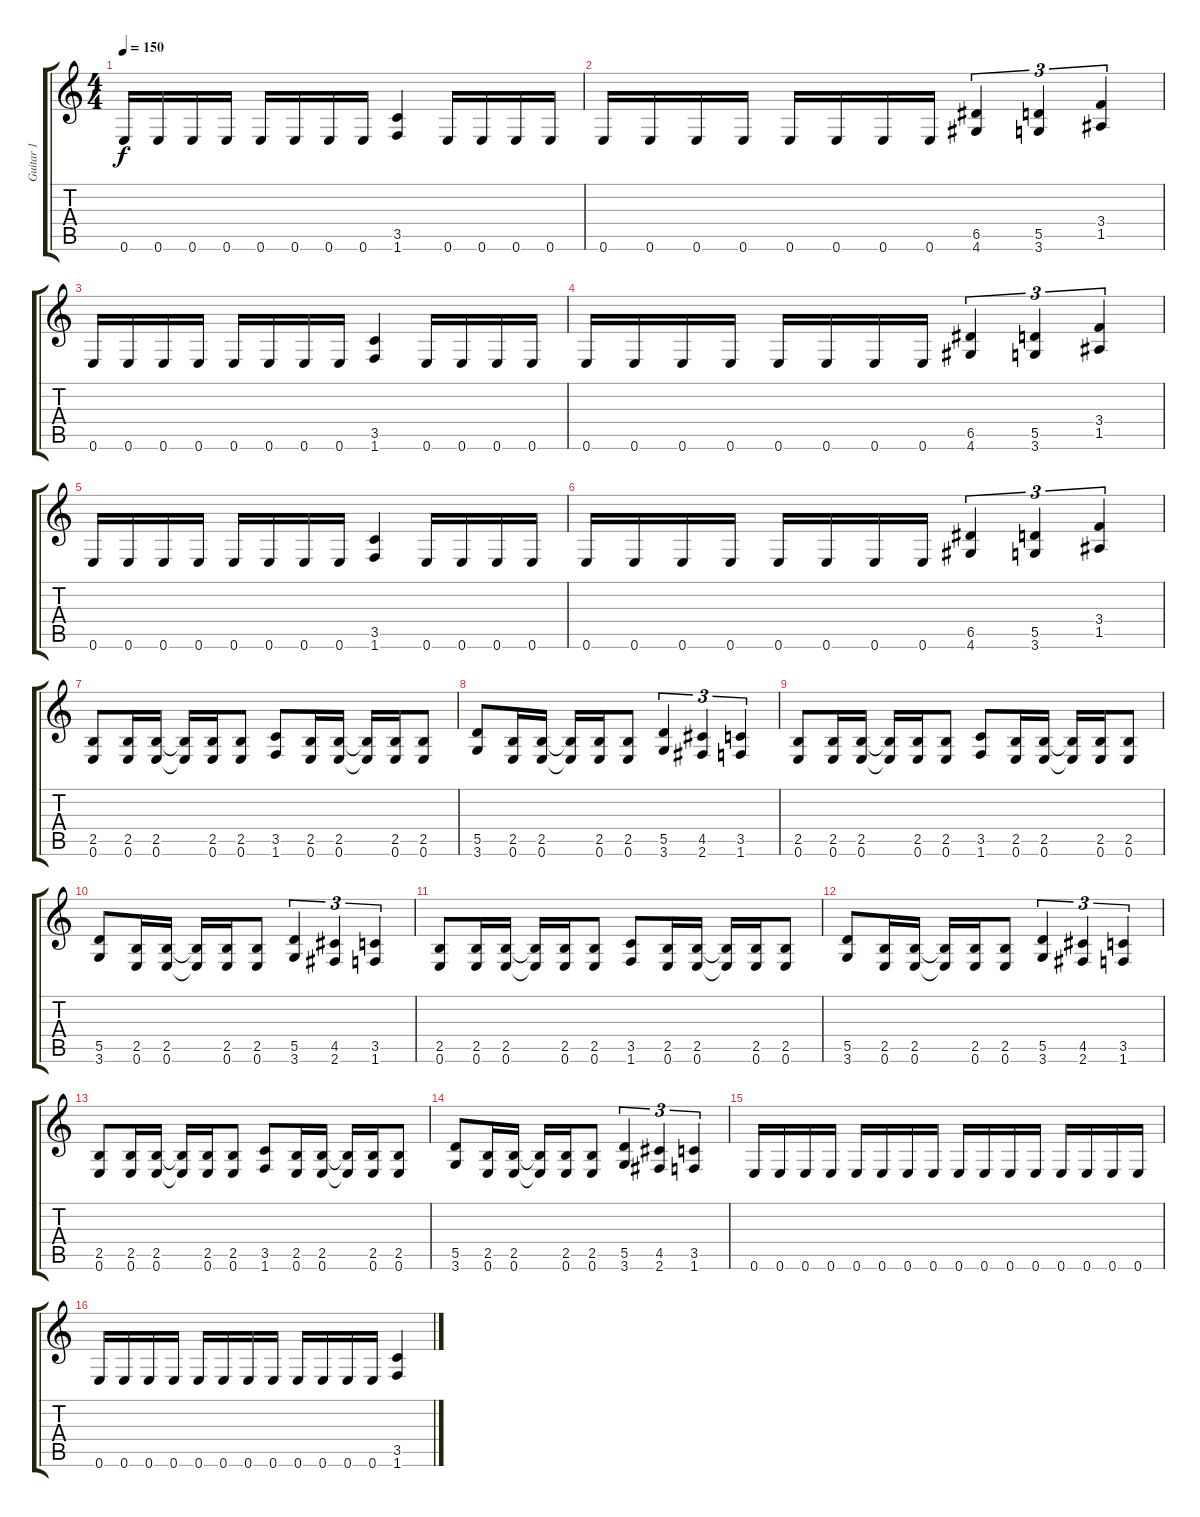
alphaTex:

\track ("Guitar 1" "Guitar 1") {instrument distortionguitar}
\staff {score tabs}
\tuning (E4 B3 G3 D3 A2 E2) {hide}
\ts (4 4)
\tempo 150
\clef g2
\ks c
0.6.16{dy f} 0.6.16 0.6.16 0.6.16 0.6.16 0.6.16 0.6.16 0.6.16 (3.5 1.6).4 0.6.16 0.6.16 0.6.16 0.6.16 |
0.6.16 0.6.16 0.6.16 0.6.16 0.6.16 0.6.16 0.6.16 0.6.16 (6.5 4.6).4{tu (3 2)} (5.5 3.6).4{tu (3 2)} (3.4 1.5).4{tu (3 2)} |
0.6.16 0.6.16 0.6.16 0.6.16 0.6.16 0.6.16 0.6.16 0.6.16 (3.5 1.6).4 0.6.16 0.6.16 0.6.16 0.6.16 |
0.6.16 0.6.16 0.6.16 0.6.16 0.6.16 0.6.16 0.6.16 0.6.16 (6.5 4.6).4{tu (3 2)} (5.5 3.6).4{tu (3 2)} (3.4 1.5).4{tu (3 2)} |
0.6.16 0.6.16 0.6.16 0.6.16 0.6.16 0.6.16 0.6.16 0.6.16 (3.5 1.6).4 0.6.16 0.6.16 0.6.16 0.6.16 |
0.6.16 0.6.16 0.6.16 0.6.16 0.6.16 0.6.16 0.6.16 0.6.16 (6.5 4.6).4{tu (3 2)} (5.5 3.6).4{tu (3 2)} (3.4 1.5).4{tu (3 2)} |
(2.5 0.6).8 (2.5 0.6).16 (2.5 0.6).16 (2.5{t} 0.6{t}).16 (2.5 0.6).16 (2.5 0.6).8 (3.5 1.6).8 (2.5 0.6).16 (2.5 0.6).16 (2.5{t} 0.6{t}).16 (2.5 0.6).16 (2.5 0.6).8 |
(5.5 3.6).8 (2.5 0.6).16 (2.5 0.6).16 (2.5{t} 0.6{t}).16 (2.5 0.6).16 (2.5 0.6).8 (5.5 3.6).4{tu (3 2)} (4.5 2.6).4{tu (3 2)} (3.5 1.6).4{tu (3 2)} |
(2.5 0.6).8 (2.5 0.6).16 (2.5 0.6).16 (2.5{t} 0.6{t}).16 (2.5 0.6).16 (2.5 0.6).8 (3.5 1.6).8 (2.5 0.6).16 (2.5 0.6).16 (2.5{t} 0.6{t}).16 (2.5 0.6).16 (2.5 0.6).8 |
(5.5 3.6).8 (2.5 0.6).16 (2.5 0.6).16 (2.5{t} 0.6{t}).16 (2.5 0.6).16 (2.5 0.6).8 (5.5 3.6).4{tu (3 2)} (4.5 2.6).4{tu (3 2)} (3.5 1.6).4{tu (3 2)} |
(2.5 0.6).8 (2.5 0.6).16 (2.5 0.6).16 (2.5{t} 0.6{t}).16 (2.5 0.6).16 (2.5 0.6).8 (3.5 1.6).8 (2.5 0.6).16 (2.5 0.6).16 (2.5{t} 0.6{t}).16 (2.5 0.6).16 (2.5 0.6).8 |
(5.5 3.6).8 (2.5 0.6).16 (2.5 0.6).16 (2.5{t} 0.6{t}).16 (2.5 0.6).16 (2.5 0.6).8 (5.5 3.6).4{tu (3 2)} (4.5 2.6).4{tu (3 2)} (3.5 1.6).4{tu (3 2)} |
(2.5 0.6).8 (2.5 0.6).16 (2.5 0.6).16 (2.5{t} 0.6{t}).16 (2.5 0.6).16 (2.5 0.6).8 (3.5 1.6).8 (2.5 0.6).16 (2.5 0.6).16 (2.5{t} 0.6{t}).16 (2.5 0.6).16 (2.5 0.6).8 |
(5.5 3.6).8 (2.5 0.6).16 (2.5 0.6).16 (2.5{t} 0.6{t}).16 (2.5 0.6).16 (2.5 0.6).8 (5.5 3.6).4{tu (3 2)} (4.5 2.6).4{tu (3 2)} (3.5 1.6).4{tu (3 2)} |
0.6.16 0.6.16 0.6.16 0.6.16 0.6.16 0.6.16 0.6.16 0.6.16 0.6.16 0.6.16 0.6.16 0.6.16 0.6.16 0.6.16 0.6.16 0.6.16 |
0.6.16 0.6.16 0.6.16 0.6.16 0.6.16 0.6.16 0.6.16 0.6.16 0.6.16 0.6.16 0.6.16 0.6.16 (3.5 1.6).4
